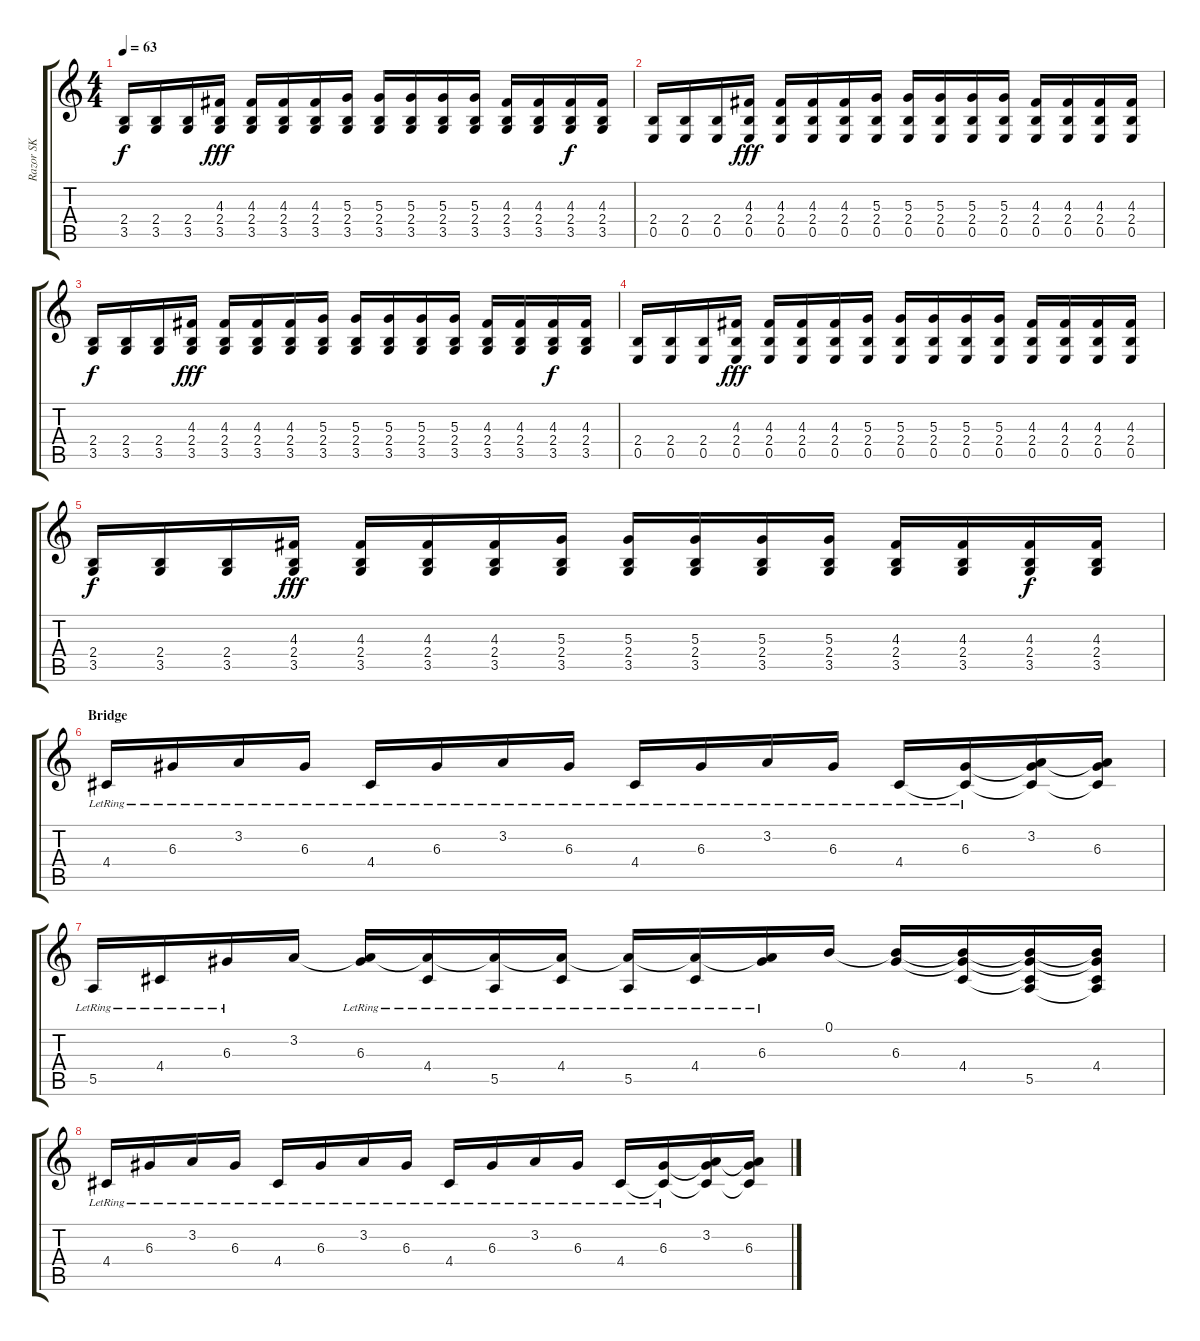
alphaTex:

\track ("Razor SK" "Razor SK") {instrument distortionguitar}
\staff {score tabs}
\tuning (B3 Gb3 D3 A2 E2 B1) {hide}
\ts (4 4)
\tempo 63
\clef g2
\ks c
(2.4 3.5).16{dy f} (2.4 3.5).16 (2.4 3.5).16 (4.3 2.4 3.5).16{dy fff} (4.3 2.4 3.5).16 (4.3 2.4 3.5).16 (4.3 2.4 3.5).16 (5.3 2.4 3.5).16 (5.3 2.4 3.5).16 (5.3 2.4 3.5).16 (5.3 2.4 3.5).16 (5.3 2.4 3.5).16 (4.3 2.4 3.5).16 (4.3 2.4 3.5).16 (4.3 2.4 3.5).16{dy f} (4.3 2.4 3.5).16 |
(2.4 0.5).16 (2.4 0.5).16 (2.4 0.5).16 (4.3 2.4 0.5).16{dy fff} (4.3 2.4 0.5).16 (4.3 2.4 0.5).16 (4.3 2.4 0.5).16 (5.3 2.4 0.5).16 (5.3 2.4 0.5).16 (5.3 2.4 0.5).16 (5.3 2.4 0.5).16 (5.3 2.4 0.5).16 (4.3 2.4 0.5).16 (4.3 2.4 0.5).16 (4.3 2.4 0.5).16 (4.3 2.4 0.5).16 |
(2.4 3.5).16{dy f} (2.4 3.5).16 (2.4 3.5).16 (4.3 2.4 3.5).16{dy fff} (4.3 2.4 3.5).16 (4.3 2.4 3.5).16 (4.3 2.4 3.5).16 (5.3 2.4 3.5).16 (5.3 2.4 3.5).16 (5.3 2.4 3.5).16 (5.3 2.4 3.5).16 (5.3 2.4 3.5).16 (4.3 2.4 3.5).16 (4.3 2.4 3.5).16 (4.3 2.4 3.5).16{dy f} (4.3 2.4 3.5).16 |
(2.4 0.5).16 (2.4 0.5).16 (2.4 0.5).16 (4.3 2.4 0.5).16{dy fff} (4.3 2.4 0.5).16 (4.3 2.4 0.5).16 (4.3 2.4 0.5).16 (5.3 2.4 0.5).16 (5.3 2.4 0.5).16 (5.3 2.4 0.5).16 (5.3 2.4 0.5).16 (5.3 2.4 0.5).16 (4.3 2.4 0.5).16 (4.3 2.4 0.5).16 (4.3 2.4 0.5).16 (4.3 2.4 0.5).16 |
(2.4 3.5).16{dy f} (2.4 3.5).16 (2.4 3.5).16 (4.3 2.4 3.5).16{dy fff} (4.3 2.4 3.5).16 (4.3 2.4 3.5).16 (4.3 2.4 3.5).16 (5.3 2.4 3.5).16 (5.3 2.4 3.5).16 (5.3 2.4 3.5).16 (5.3 2.4 3.5).16 (5.3 2.4 3.5).16 (4.3 2.4 3.5).16 (4.3 2.4 3.5).16 (4.3 2.4 3.5).16{dy f} (4.3 2.4 3.5).16 |
\section ("" "Bridge")
4.4{lr}.16 6.3{lr}.16 3.2{lr}.16 6.3{lr}.16 4.4{lr}.16 6.3{lr}.16 3.2{lr}.16 6.3{lr}.16 4.4{lr}.16 6.3{lr}.16 3.2{lr}.16 6.3{lr}.16 4.4{lr}.16 (6.3{lr} 4.4{t}).16 (3.2 6.3{t} 4.4{t}).16 (3.2{t} 6.3 4.4{t}).16 |
5.5{lr}.16 4.4{lr}.16 6.3{lr}.16 3.2.16 (3.2{t} 6.3{lr}).16 (3.2{t} 4.4{lr}).16 (3.2{t} 5.5{lr}).16 (3.2{t} 4.4{lr}).16 (3.2{t} 5.5{lr}).16 (3.2{t} 4.4{lr}).16 (3.2{t} 6.3{lr}).16 0.1.16 (0.1{t} 6.3).16 (0.1{t} 6.3{t} 4.4).16 (0.1{t} 6.3{t} 4.4{t} 5.5).16 (0.1{t} 6.3{t} 4.4 5.5{t}).16 |
4.4{lr}.16 6.3{lr}.16 3.2{lr}.16 6.3{lr}.16 4.4{lr}.16 6.3{lr}.16 3.2{lr}.16 6.3{lr}.16 4.4{lr}.16 6.3{lr}.16 3.2{lr}.16 6.3{lr}.16 4.4{lr}.16 (6.3{lr} 4.4{t}).16 (3.2 6.3{t} 4.4{t}).16 (3.2{t} 6.3 4.4{t}).16
